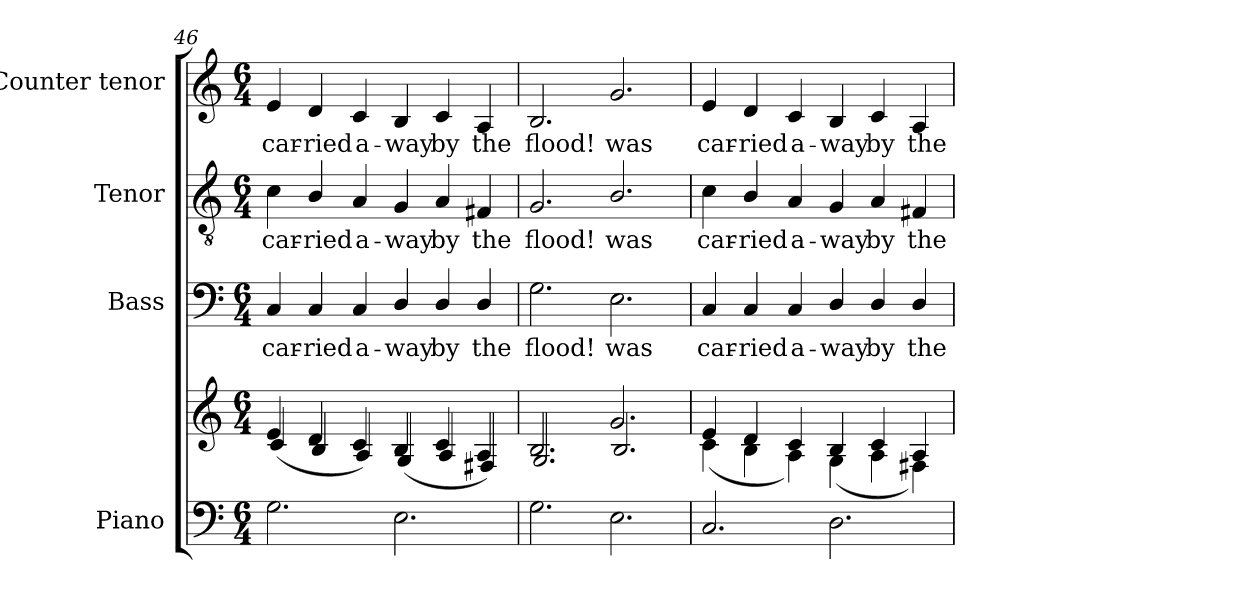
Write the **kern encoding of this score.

**kern	**kern	**kern	**text	**kern	**text	**kern	**text
*part4	*part4	*part3	*part3	*part2	*part2	*part1	*part1
*staff5	*staff4	*staff3	*staff3	*staff2	*staff2	*staff1	*staff1
*I"Piano	*	*I"Bass	*	*I"Tenor	*	*I"Counter tenor	*
*	*	*I'B.	*	*I'T.	*	*	*
!!LO:LB:g=z
*clefF4	*clefG2	*clefF4	*	*clefGv2	*	*clefG2	*
*	*	*	*	*ITrd7c12	*	*	*
*k[]	*k[]	*k[]	*	*k[]	*	*k[]	*
*C:	*C:	*C:	*	*C:	*	*C:	*
*M6/4	*M6/4	*M6/4	*	*M6/4	*	*M6/4	*
=46	=46	=46	=46	=46	=46	=46	=46
*	*^	*	*	*	*	*	*
!	!	!	!	!LO:LY:b:color=#000000	!	!	!	!
!	!	!	!	!	!	!LO:LY:b:color=#000000	!	!
!	!	!	!	!	!	!	!	!LO:LY:b:color=#000000
2.Gi\	4ei/	(4ci/	4Ci/	car-	4Ci\	car-	4ei/	car-
!	!	!	!	!LO:LY:b:color=#000000	!	!	!	!
!	!	!	!	!	!	!LO:LY:b:color=#000000	!	!
!	!	!	!	!	!	!	!	!LO:LY:b:color=#000000
.	4di/	4Bi/	4Ci/	-ried	4BBi/	-ried	4di/	-ried
!	!	!	!	!LO:LY:b:color=#000000	!	!	!	!
!	!	!	!	!	!	!LO:LY:b:color=#000000	!	!
!	!	!	!	!	!	!	!	!LO:LY:b:color=#000000
.	4ci/	4Ai/)	4Ci/	a-	4AAi/	a-	4ci/	a-
!	!	!	!	!LO:LY:b:color=#000000	!	!	!	!
!	!	!	!	!	!	!LO:LY:b:color=#000000	!	!
!	!	!	!	!	!	!	!	!LO:LY:b:color=#000000
2.Ei\	4Bi/	(4Gi/	4Di/	-way	4GGi/	-way	4Bi/	-way
!	!	!	!	!LO:LY:b:color=#000000	!	!	!	!
!	!	!	!	!	!	!LO:LY:b:color=#000000	!	!
!	!	!	!	!	!	!	!	!LO:LY:b:color=#000000
.	4ci/	4Ai/	4Di/	by	4AAi/	by	4ci/	by
!	!	!	!	!LO:LY:b:color=#000000	!	!	!	!
!	!	!	!	!	!	!LO:LY:b:color=#000000	!	!
!	!	!	!	!	!	!	!	!LO:LY:b:color=#000000
.	4Ai/	4F#Xi/)	4Di/	the	4FF#Xi/	the	4Ai/	the
=47	=47	=47	=47	=47	=47	=47	=47	=47
!	!	!	!	!LO:LY:b:color=#000000	!	!	!	!
!	!	!	!	!	!	!LO:LY:b:color=#000000	!	!
!	!	!	!	!	!	!	!	!LO:LY:b:color=#000000
2.Gi\	2.Bi/	2.Gi/	2.Gi\	flood!	2.GGi/	flood!	2.Bi/	flood!
!	!	!	!	!LO:LY:b:color=#000000	!	!	!	!
!	!	!	!	!	!	!LO:LY:b:color=#000000	!	!
!	!	!	!	!	!	!	!	!LO:LY:b:color=#000000
2.Ei\	2.gi/	2.Bi/	2.Ei\	was	2.BBi/	was	2.gi/	was
=48	=48	=48	=48	=48	=48	=48	=48	=48
!	!	!	!	!LO:LY:b:color=#000000	!	!	!	!
!	!	!	!	!	!	!LO:LY:b:color=#000000	!	!
!	!	!	!	!	!	!	!	!LO:LY:b:color=#000000
2.Ci/	4ei/	(4ci\	4Ci/	car-	4Ci\	car-	4ei/	car-
!	!	!	!	!LO:LY:b:color=#000000	!	!	!	!
!	!	!	!	!	!	!LO:LY:b:color=#000000	!	!
!	!	!	!	!	!	!	!	!LO:LY:b:color=#000000
.	4di/	4Bi\	4Ci/	-ried	4BBi/	-ried	4di/	-ried
!	!	!	!	!LO:LY:b:color=#000000	!	!	!	!
!	!	!	!	!	!	!LO:LY:b:color=#000000	!	!
!	!	!	!	!	!	!	!	!LO:LY:b:color=#000000
.	4ci/	4Ai\)	4Ci/	a-	4AAi/	a-	4ci/	a-
!	!	!	!	!LO:LY:b:color=#000000	!	!	!	!
!	!	!	!	!	!	!LO:LY:b:color=#000000	!	!
!	!	!	!	!	!	!	!	!LO:LY:b:color=#000000
2.Di\	4Bi/	(4Gi\	4Di/	-way	4GGi/	-way	4Bi/	-way
!	!	!	!	!LO:LY:b:color=#000000	!	!	!	!
!	!	!	!	!	!	!LO:LY:b:color=#000000	!	!
!	!	!	!	!	!	!	!	!LO:LY:b:color=#000000
.	4ci/	4Ai\	4Di/	by	4AAi/	by	4ci/	by
!	!	!	!	!LO:LY:b:color=#000000	!	!	!	!
!	!	!	!	!	!	!LO:LY:b:color=#000000	!	!
!	!	!	!	!	!	!	!	!LO:LY:b:color=#000000
.	4Ai/	4F#Xi\)	4Di/	the	4FF#Xi/	the	4Ai/	the
*	*v	*v	*	*	*	*	*	*
=	=	=	=	=	=	=	=
*-	*-	*-	*-	*-	*-	*-	*-
